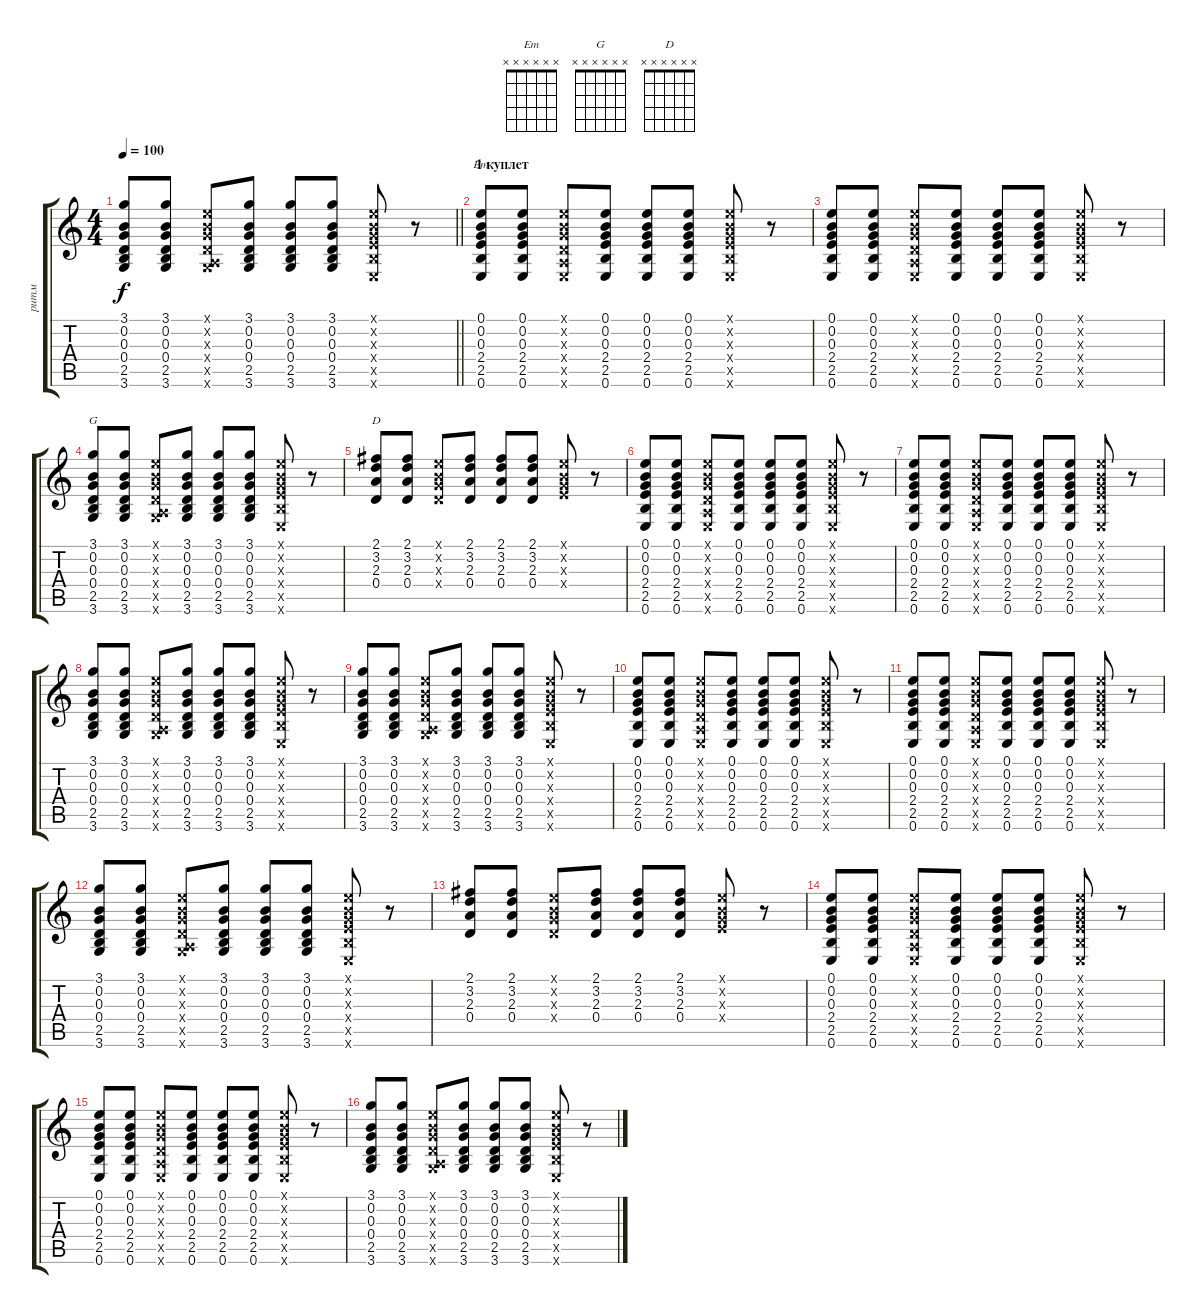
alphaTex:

\track ("ритм" "ритм") {instrument acousticguitarsteel}
\staff {score tabs}
\tuning (E4 B3 G3 D3 A2 E2) {hide}
\chord ("Em" x x x x x x)
\chord ("G" x x x x x x)
\chord ("D" x x x x x x)
\ts (4 4)
\tempo 100
\clef g2
\barLineRight lightlight
\ks c
(3.1 0.2 0.3 0.4 2.5 3.6).8{dy f} (3.1 0.2 0.3 0.4 2.5 3.6).8 (0.1{x} 0.2{x} 0.3{x} 0.4{x} 0.5{x} 3.6{x}).8 (3.1 0.2 0.3 0.4 2.5 3.6).8 (3.1 0.2 0.3 0.4 2.5 3.6).8 (3.1 0.2 0.3 0.4 2.5 3.6).8 (0.1{x} 0.2{x} 0.3{x} 2.4{x} 2.5{x} 0.6{x}).8 r.8 |
\section ("" "1 куплет")
(0.1 0.2 0.3 2.4 2.5 0.6).8{ch "Em"} (0.1 0.2 0.3 2.4 2.5 0.6).8 (0.1{x} 0.2{x} 0.3{x} 0.4{x} 0.5{x} 0.6{x}).8 (0.1 0.2 0.3 2.4 2.5 0.6).8 (0.1 0.2 0.3 2.4 2.5 0.6).8 (0.1 0.2 0.3 2.4 2.5 0.6).8 (0.1{x} 0.2{x} 0.3{x} 2.4{x} 2.5{x} 0.6{x}).8 r.8 |
(0.1 0.2 0.3 2.4 2.5 0.6).8 (0.1 0.2 0.3 2.4 2.5 0.6).8 (0.1{x} 0.2{x} 0.3{x} 0.4{x} 0.5{x} 0.6{x}).8 (0.1 0.2 0.3 2.4 2.5 0.6).8 (0.1 0.2 0.3 2.4 2.5 0.6).8 (0.1 0.2 0.3 2.4 2.5 0.6).8 (0.1{x} 0.2{x} 0.3{x} 2.4{x} 2.5{x} 0.6{x}).8 r.8 |
(3.1 0.2 0.3 0.4 2.5 3.6).8{ch "G"} (3.1 0.2 0.3 0.4 2.5 3.6).8 (0.1{x} 0.2{x} 0.3{x} 0.4{x} 0.5{x} 3.6{x}).8 (3.1 0.2 0.3 0.4 2.5 3.6).8 (3.1 0.2 0.3 0.4 2.5 3.6).8 (3.1 0.2 0.3 0.4 2.5 3.6).8 (0.1{x} 0.2{x} 0.3{x} 2.4{x} 2.5{x} 0.6{x}).8 r.8 |
(2.1 3.2 2.3 0.4).8{ch "D"} (2.1 3.2 2.3 0.4).8 (0.1{x} 0.2{x} 0.3{x} 0.4{x}).8 (2.1 3.2 2.3 0.4).8 (2.1 3.2 2.3 0.4).8 (2.1 3.2 2.3 0.4).8 (0.1{x} 0.2{x} 0.3{x} 2.4{x}).8 r.8 |
(0.1 0.2 0.3 2.4 2.5 0.6).8 (0.1 0.2 0.3 2.4 2.5 0.6).8 (0.1{x} 0.2{x} 0.3{x} 0.4{x} 0.5{x} 0.6{x}).8 (0.1 0.2 0.3 2.4 2.5 0.6).8 (0.1 0.2 0.3 2.4 2.5 0.6).8 (0.1 0.2 0.3 2.4 2.5 0.6).8 (0.1{x} 0.2{x} 0.3{x} 2.4{x} 2.5{x} 0.6{x}).8 r.8 |
(0.1 0.2 0.3 2.4 2.5 0.6).8 (0.1 0.2 0.3 2.4 2.5 0.6).8 (0.1{x} 0.2{x} 0.3{x} 0.4{x} 0.5{x} 0.6{x}).8 (0.1 0.2 0.3 2.4 2.5 0.6).8 (0.1 0.2 0.3 2.4 2.5 0.6).8 (0.1 0.2 0.3 2.4 2.5 0.6).8 (0.1{x} 0.2{x} 0.3{x} 2.4{x} 2.5{x} 0.6{x}).8 r.8 |
(3.1 0.2 0.3 0.4 2.5 3.6).8 (3.1 0.2 0.3 0.4 2.5 3.6).8 (0.1{x} 0.2{x} 0.3{x} 0.4{x} 0.5{x} 3.6{x}).8 (3.1 0.2 0.3 0.4 2.5 3.6).8 (3.1 0.2 0.3 0.4 2.5 3.6).8 (3.1 0.2 0.3 0.4 2.5 3.6).8 (0.1{x} 0.2{x} 0.3{x} 2.4{x} 2.5{x} 0.6{x}).8 r.8 |
(3.1 0.2 0.3 0.4 2.5 3.6).8 (3.1 0.2 0.3 0.4 2.5 3.6).8 (0.1{x} 0.2{x} 0.3{x} 0.4{x} 0.5{x} 3.6{x}).8 (3.1 0.2 0.3 0.4 2.5 3.6).8 (3.1 0.2 0.3 0.4 2.5 3.6).8 (3.1 0.2 0.3 0.4 2.5 3.6).8 (0.1{x} 0.2{x} 0.3{x} 2.4{x} 2.5{x} 0.6{x}).8 r.8 |
(0.1 0.2 0.3 2.4 2.5 0.6).8 (0.1 0.2 0.3 2.4 2.5 0.6).8 (0.1{x} 0.2{x} 0.3{x} 0.4{x} 0.5{x} 0.6{x}).8 (0.1 0.2 0.3 2.4 2.5 0.6).8 (0.1 0.2 0.3 2.4 2.5 0.6).8 (0.1 0.2 0.3 2.4 2.5 0.6).8 (0.1{x} 0.2{x} 0.3{x} 2.4{x} 2.5{x} 0.6{x}).8 r.8 |
(0.1 0.2 0.3 2.4 2.5 0.6).8 (0.1 0.2 0.3 2.4 2.5 0.6).8 (0.1{x} 0.2{x} 0.3{x} 0.4{x} 0.5{x} 0.6{x}).8 (0.1 0.2 0.3 2.4 2.5 0.6).8 (0.1 0.2 0.3 2.4 2.5 0.6).8 (0.1 0.2 0.3 2.4 2.5 0.6).8 (0.1{x} 0.2{x} 0.3{x} 2.4{x} 2.5{x} 0.6{x}).8 r.8 |
(3.1 0.2 0.3 0.4 2.5 3.6).8 (3.1 0.2 0.3 0.4 2.5 3.6).8 (0.1{x} 0.2{x} 0.3{x} 0.4{x} 0.5{x} 3.6{x}).8 (3.1 0.2 0.3 0.4 2.5 3.6).8 (3.1 0.2 0.3 0.4 2.5 3.6).8 (3.1 0.2 0.3 0.4 2.5 3.6).8 (0.1{x} 0.2{x} 0.3{x} 2.4{x} 2.5{x} 0.6{x}).8 r.8 |
(2.1 3.2 2.3 0.4).8 (2.1 3.2 2.3 0.4).8 (0.1{x} 0.2{x} 0.3{x} 0.4{x}).8 (2.1 3.2 2.3 0.4).8 (2.1 3.2 2.3 0.4).8 (2.1 3.2 2.3 0.4).8 (0.1{x} 0.2{x} 0.3{x} 2.4{x}).8 r.8 |
(0.1 0.2 0.3 2.4 2.5 0.6).8 (0.1 0.2 0.3 2.4 2.5 0.6).8 (0.1{x} 0.2{x} 0.3{x} 0.4{x} 0.5{x} 0.6{x}).8 (0.1 0.2 0.3 2.4 2.5 0.6).8 (0.1 0.2 0.3 2.4 2.5 0.6).8 (0.1 0.2 0.3 2.4 2.5 0.6).8 (0.1{x} 0.2{x} 0.3{x} 2.4{x} 2.5{x} 0.6{x}).8 r.8 |
(0.1 0.2 0.3 2.4 2.5 0.6).8 (0.1 0.2 0.3 2.4 2.5 0.6).8 (0.1{x} 0.2{x} 0.3{x} 0.4{x} 0.5{x} 0.6{x}).8 (0.1 0.2 0.3 2.4 2.5 0.6).8 (0.1 0.2 0.3 2.4 2.5 0.6).8 (0.1 0.2 0.3 2.4 2.5 0.6).8 (0.1{x} 0.2{x} 0.3{x} 2.4{x} 2.5{x} 0.6{x}).8 r.8 |
(3.1 0.2 0.3 0.4 2.5 3.6).8 (3.1 0.2 0.3 0.4 2.5 3.6).8 (0.1{x} 0.2{x} 0.3{x} 0.4{x} 0.5{x} 3.6{x}).8 (3.1 0.2 0.3 0.4 2.5 3.6).8 (3.1 0.2 0.3 0.4 2.5 3.6).8 (3.1 0.2 0.3 0.4 2.5 3.6).8 (0.1{x} 0.2{x} 0.3{x} 2.4{x} 2.5{x} 0.6{x}).8 r.8
